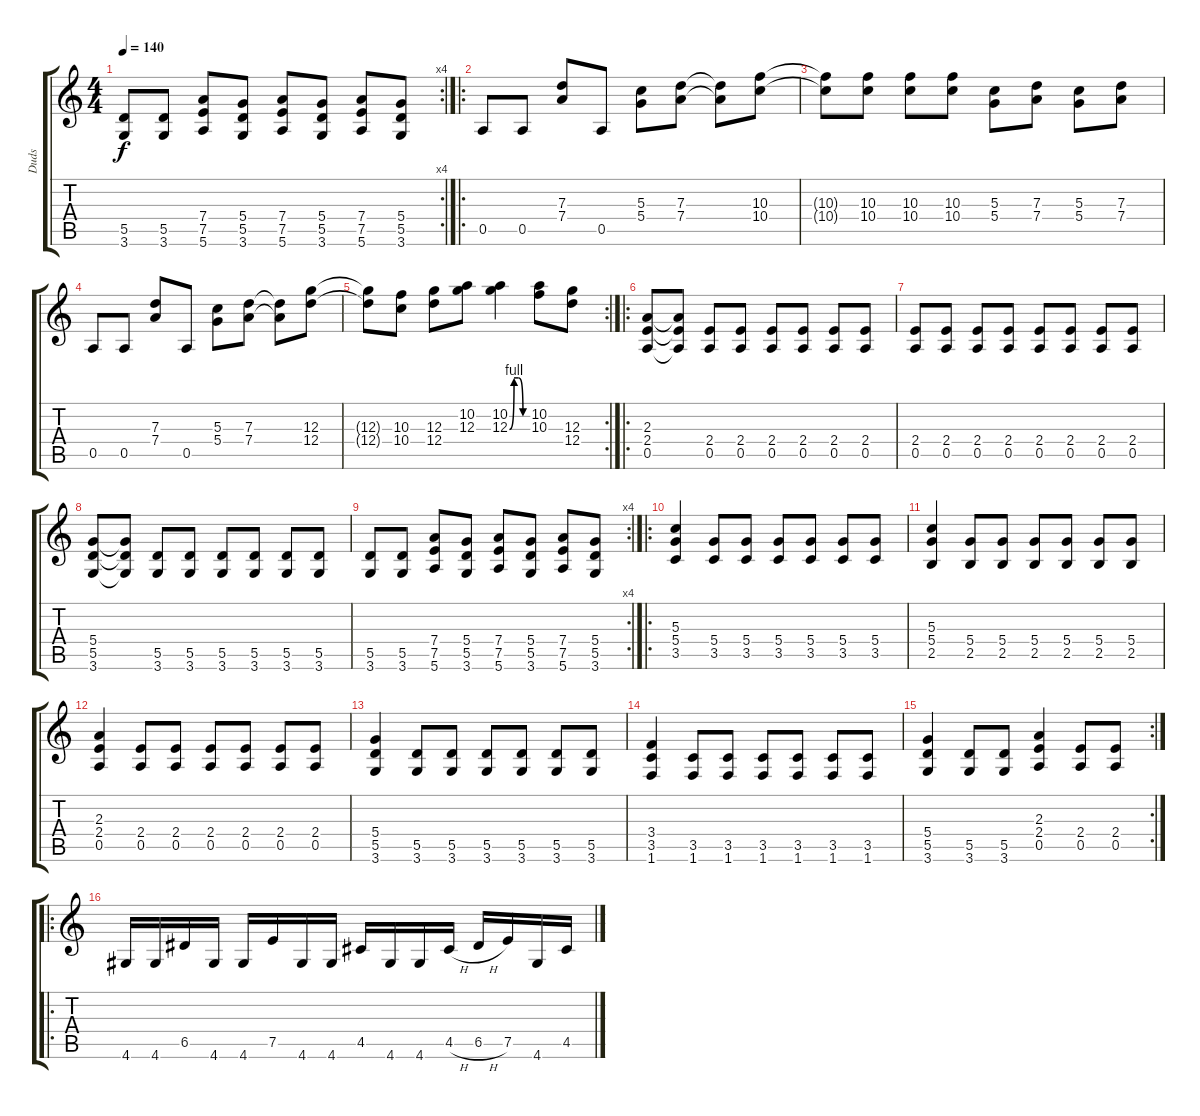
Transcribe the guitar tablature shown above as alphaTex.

\track ("Duds" "Duds") {instrument distortionguitar}
\staff {score tabs}
\tuning (E4 B3 G3 D3 A2 E2) {hide}
\rc 4
\ts (4 4)
\tempo 140
\clef g2
\ks c
(5.5 3.6).8{dy f} (5.5 3.6).8 (7.4 7.5 5.6).8 (5.4 5.5 3.6).8 (7.4 7.5 5.6).8 (5.4 5.5 3.6).8 (7.4 7.5 5.6).8 (5.4 5.5 3.6).8 |
\ro
0.5.8 0.5.8 (7.3 7.4).8 0.5.8 (5.3 5.4).8 (7.3 7.4).8 (7.3{t} 7.4{t}).8 (10.3 10.4).8 |
(10.3{t} 10.4{t}).8 (10.3 10.4).8 (10.3 10.4).8 (10.3 10.4).8 (5.3 5.4).8 (7.3 7.4).8 (5.3 5.4).8 (7.3 7.4).8 |
0.5.8 0.5.8 (7.3 7.4).8 0.5.8 (5.3 5.4).8 (7.3 7.4).8 (7.3{t} 7.4{t}).8 (12.3 12.4).8 |
\rc 2
(12.3{t} 12.4{t}).8 (10.3 10.4).8 (12.3 12.4).8 (10.2 12.3).8 (10.2 12.3{be (custom 0 0 15 4 30 4 45 0 60 0)}).4 (10.2 10.3).8 (12.3 12.4).8 |
\ro
(2.3 2.4 0.5).8 (2.3{t} 2.4{t} 0.5{t}).8 (2.4 0.5).8 (2.4 0.5).8 (2.4 0.5).8 (2.4 0.5).8 (2.4 0.5).8 (2.4 0.5).8 |
(2.4 0.5).8 (2.4 0.5).8 (2.4 0.5).8 (2.4 0.5).8 (2.4 0.5).8 (2.4 0.5).8 (2.4 0.5).8 (2.4 0.5).8 |
(5.4 5.5 3.6).8 (5.4{t} 5.5{t} 3.6{t}).8 (5.5 3.6).8 (5.5 3.6).8 (5.5 3.6).8 (5.5 3.6).8 (5.5 3.6).8 (5.5 3.6).8 |
\rc 4
(5.5 3.6).8 (5.5 3.6).8 (7.4 7.5 5.6).8 (5.4 5.5 3.6).8 (7.4 7.5 5.6).8 (5.4 5.5 3.6).8 (7.4 7.5 5.6).8 (5.4 5.5 3.6).8 |
\ro
(5.3 5.4 3.5).4 (5.4 3.5).8 (5.4 3.5).8 (5.4 3.5).8 (5.4 3.5).8 (5.4 3.5).8 (5.4 3.5).8 |
(5.3 5.4 2.5).4 (5.4 2.5).8 (5.4 2.5).8 (5.4 2.5).8 (5.4 2.5).8 (5.4 2.5).8 (5.4 2.5).8 |
(2.3 2.4 0.5).4 (2.4 0.5).8 (2.4 0.5).8 (2.4 0.5).8 (2.4 0.5).8 (2.4 0.5).8 (2.4 0.5).8 |
(5.4 5.5 3.6).4 (5.5 3.6).8 (5.5 3.6).8 (5.5 3.6).8 (5.5 3.6).8 (5.5 3.6).8 (5.5 3.6).8 |
(3.4 3.5 1.6).4 (3.5 1.6).8 (3.5 1.6).8 (3.5 1.6).8 (3.5 1.6).8 (3.5 1.6).8 (3.5 1.6).8 |
\rc 2
(5.4 5.5 3.6).4 (5.5 3.6).8 (5.5 3.6).8 (2.3 2.4 0.5).4 (2.4 0.5).8 (2.4 0.5).8 |
\ro
4.6.16 4.6.16 6.5.16 4.6.16 4.6.16 7.5.16 4.6.16 4.6.16 4.5.16 4.6.16 4.6.16 4.5{h}.16 6.5{h}.16 7.5.16 4.6.16 4.5.16
